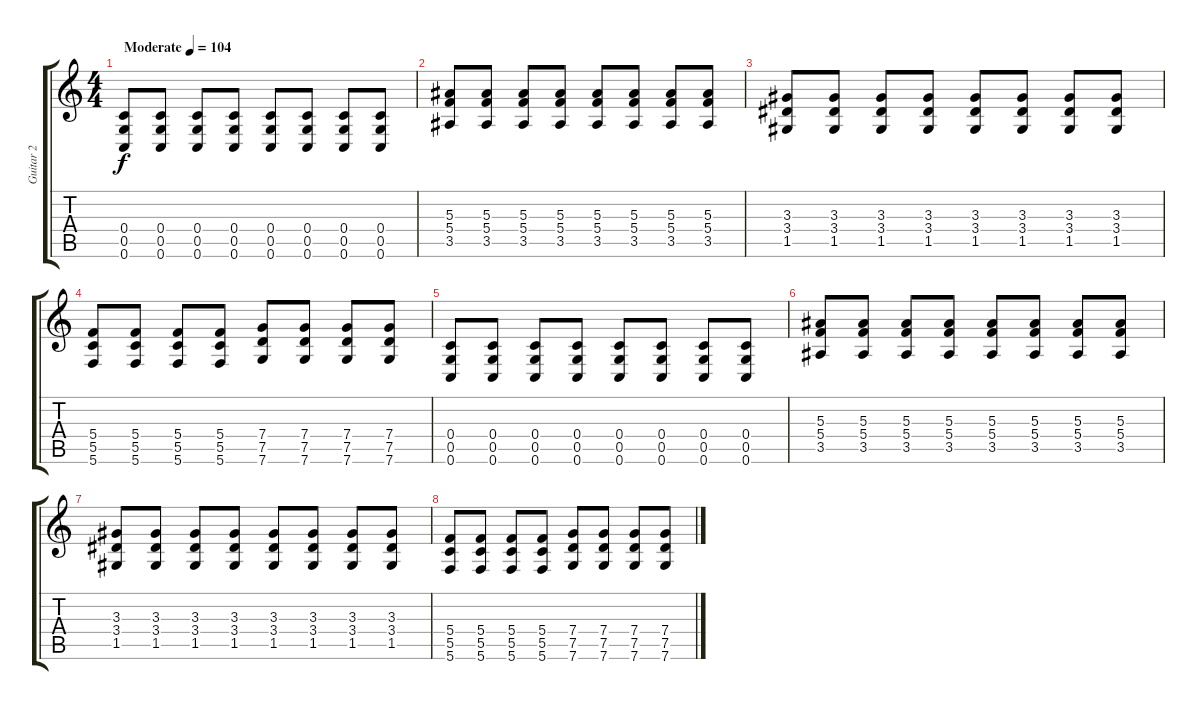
\track ("Guitar 2" "Guitar 2") {instrument overdrivenguitar}
\staff {score tabs}
\tuning (D4 A3 F3 C3 G2 C2) {hide}
\ts (4 4)
\tempo (104 "Moderate")
\clef g2
\ks c
(0.4 0.5 0.6).8{dy f instrument overdrivenguitar} (0.4 0.5 0.6).8 (0.4 0.5 0.6).8 (0.4 0.5 0.6).8 (0.4 0.5 0.6).8 (0.4 0.5 0.6).8 (0.4 0.5 0.6).8 (0.4 0.5 0.6).8 |
(5.3 5.4 3.5).8 (5.3 5.4 3.5).8 (5.3 5.4 3.5).8 (5.3 5.4 3.5).8 (5.3 5.4 3.5).8 (5.3 5.4 3.5).8 (5.3 5.4 3.5).8 (5.3 5.4 3.5).8 |
(3.3 3.4 1.5).8 (3.3 3.4 1.5).8 (3.3 3.4 1.5).8 (3.3 3.4 1.5).8 (3.3 3.4 1.5).8 (3.3 3.4 1.5).8 (3.3 3.4 1.5).8 (3.3 3.4 1.5).8 |
(5.4 5.5 5.6).8 (5.4 5.5 5.6).8 (5.4 5.5 5.6).8 (5.4 5.5 5.6).8 (7.4 7.5 7.6).8 (7.4 7.5 7.6).8 (7.4 7.5 7.6).8 (7.4 7.5 7.6).8 |
(0.4 0.5 0.6).8 (0.4 0.5 0.6).8 (0.4 0.5 0.6).8 (0.4 0.5 0.6).8 (0.4 0.5 0.6).8 (0.4 0.5 0.6).8 (0.4 0.5 0.6).8 (0.4 0.5 0.6).8 |
(5.3 5.4 3.5).8 (5.3 5.4 3.5).8 (5.3 5.4 3.5).8 (5.3 5.4 3.5).8 (5.3 5.4 3.5).8 (5.3 5.4 3.5).8 (5.3 5.4 3.5).8 (5.3 5.4 3.5).8 |
(3.3 3.4 1.5).8 (3.3 3.4 1.5).8 (3.3 3.4 1.5).8 (3.3 3.4 1.5).8 (3.3 3.4 1.5).8 (3.3 3.4 1.5).8 (3.3 3.4 1.5).8 (3.3 3.4 1.5).8 |
(5.4 5.5 5.6).8 (5.4 5.5 5.6).8 (5.4 5.5 5.6).8 (5.4 5.5 5.6).8 (7.4 7.5 7.6).8 (7.4 7.5 7.6).8 (7.4 7.5 7.6).8 (7.4 7.5 7.6).8
